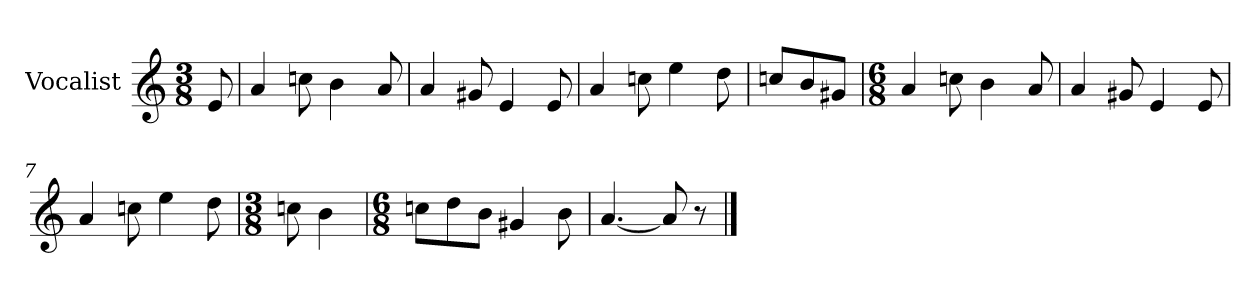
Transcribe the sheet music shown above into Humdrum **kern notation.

**kern
*part1
*staff1
*I"Vocalist
*k[]
*a:
*M3/8
=
8e
=1
4a
8ccn
4b
8a
=2
4a
8g#X
4e
8e
=3
4a
8ccn
4ee
8dd
=4
8ccnL
8b
8g#XJ
=5
*M6/8
4a
8ccn
4b
8a
=6
4a
8g#X
4e
8e
=7
4a
8ccn
4ee
8dd
=8
*M3/8
8ccn
4b
=9
*M6/8
8ccnL
8dd
8bJ
4g#X
8b
=10
[4.a
8a]
8r
==
*-
